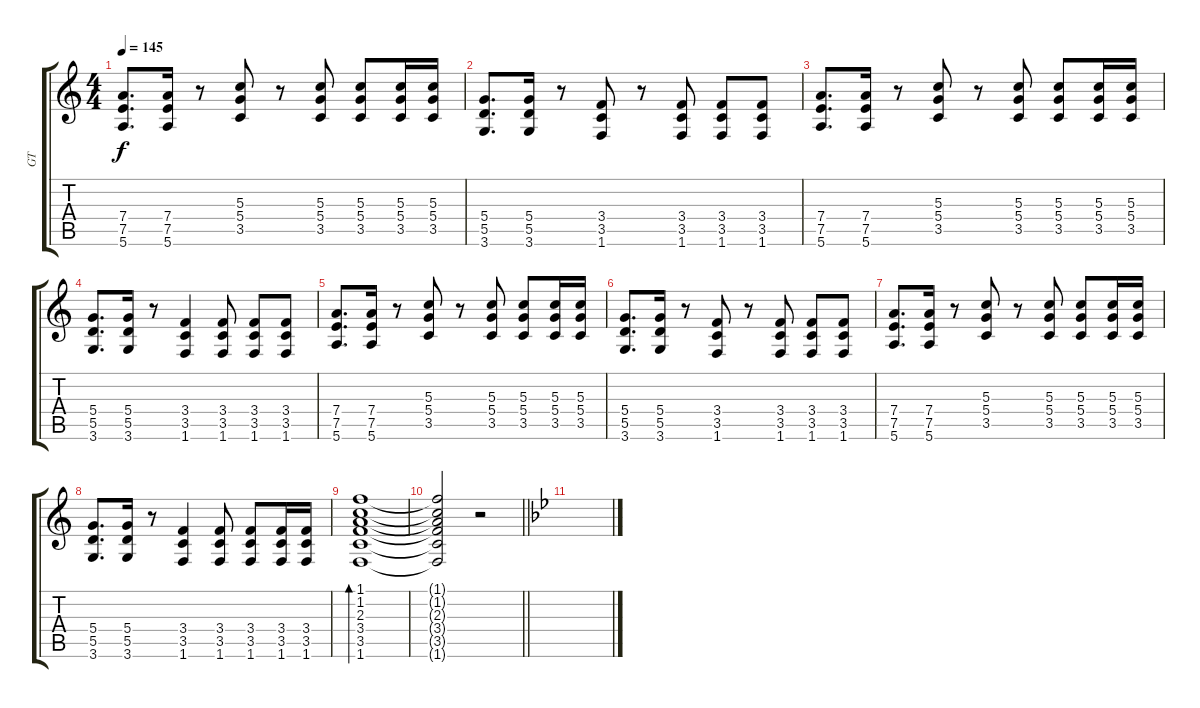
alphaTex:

\track ("GT" "GT") {instrument distortionguitar}
\staff {score tabs}
\tuning (E4 B3 G3 D3 A2 E2) {hide}
\ts (4 4)
\tempo 145
\clef g2
\ks c
(7.4 7.5 5.6).8{d dy f} (7.4 7.5 5.6).16 r.8 (5.3 5.4 3.5).8 r.8 (5.3 5.4 3.5).8 (5.3 5.4 3.5).8 (5.3 5.4 3.5).16 (5.3 5.4 3.5).16 |
(5.4 5.5 3.6).8{d} (5.4 5.5 3.6).16 r.8 (3.4 3.5 1.6).8 r.8 (3.4 3.5 1.6).8 (3.4 3.5 1.6).8 (3.4 3.5 1.6).8 |
(7.4 7.5 5.6).8{d} (7.4 7.5 5.6).16 r.8 (5.3 5.4 3.5).8 r.8 (5.3 5.4 3.5).8 (5.3 5.4 3.5).8 (5.3 5.4 3.5).16 (5.3 5.4 3.5).16 |
(5.4 5.5 3.6).8{d} (5.4 5.5 3.6).16 r.8 (3.4 3.5 1.6).4 (3.4 3.5 1.6).8 (3.4 3.5 1.6).8 (3.4 3.5 1.6).8 |
(7.4 7.5 5.6).8{d} (7.4 7.5 5.6).16 r.8 (5.3 5.4 3.5).8 r.8 (5.3 5.4 3.5).8 (5.3 5.4 3.5).8 (5.3 5.4 3.5).16 (5.3 5.4 3.5).16 |
(5.4 5.5 3.6).8{d} (5.4 5.5 3.6).16 r.8 (3.4 3.5 1.6).8 r.8 (3.4 3.5 1.6).8 (3.4 3.5 1.6).8 (3.4 3.5 1.6).8 |
(7.4 7.5 5.6).8{d} (7.4 7.5 5.6).16 r.8 (5.3 5.4 3.5).8 r.8 (5.3 5.4 3.5).8 (5.3 5.4 3.5).8 (5.3 5.4 3.5).16 (5.3 5.4 3.5).16 |
(5.4 5.5 3.6).8{d} (5.4 5.5 3.6).16 r.8 (3.4 3.5 1.6).4 (3.4 3.5 1.6).8 (3.4 3.5 1.6).8 (3.4 3.5 1.6).16 (3.4 3.5 1.6).16 |
(1.1 1.2 2.3 3.4 3.5 1.6).1{bd 60} |
\barLineRight lightlight
(1.1{t} 1.2{t} 2.3{t} 3.4{t} 3.5{t} 1.6{t}).2 r.2 |
\ks bb
